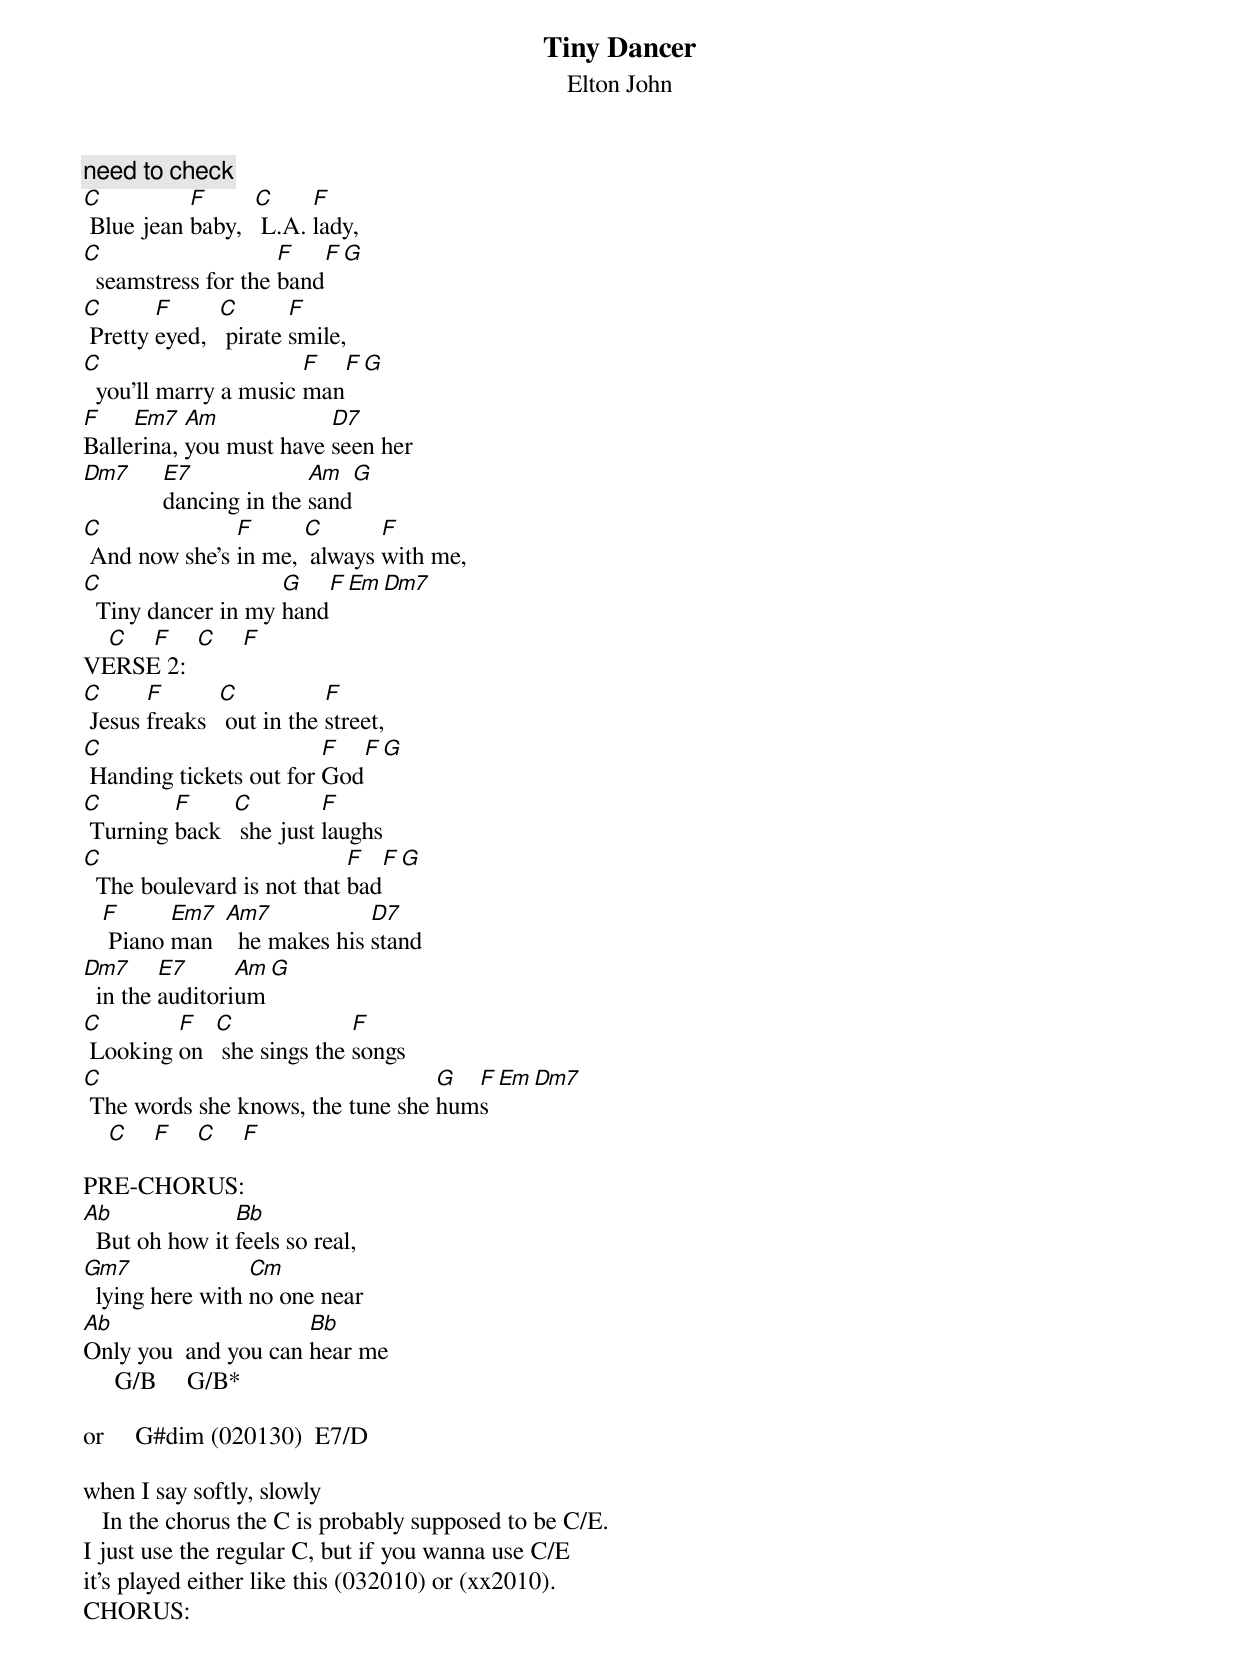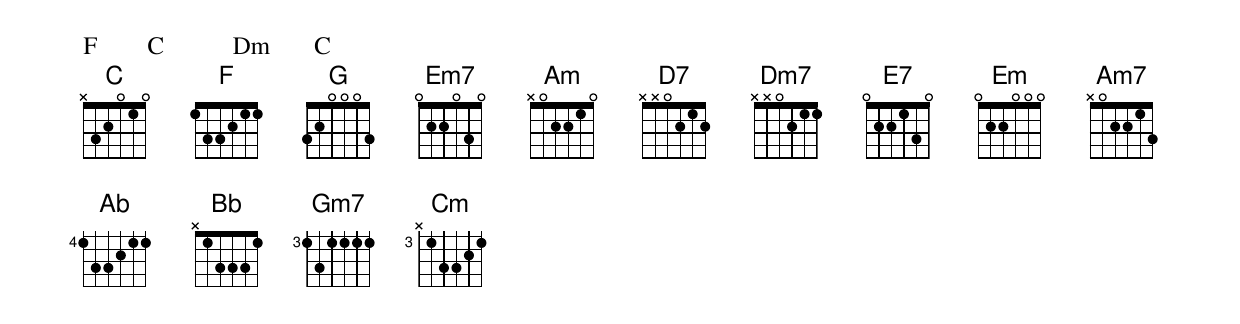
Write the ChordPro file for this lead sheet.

{title: Tiny Dancer}
{subtitle: Elton John}

{c: need to check}
[C] Blue jean [F]baby,  [C] L.A. [F]lady,
[C]  seamstress for the [F]band[F][G]
[C] Pretty [F]eyed,  [C] pirate [F]smile,
[C]  you'll marry a music [F]man[F][G]
[F]Balle[Em7]rina, [Am]you must have [D7]seen her
[Dm7]     [E7]dancing in the [Am]sand[G]
[C] And now she's [F]in me, [C] always [F]with me,
[C]  Tiny dancer in my [G]hand[F][Em][Dm7]
	   [C]    [F]    [C]    [F]
VERSE 2:
[C] Jesus [F]freaks  [C] out in the [F]street,
[C] Handing tickets out for [F]God[F][G]
[C] Turning [F]back  [C] she just [F]laughs
[C]  The boulevard is not that [F]bad[F][G]
   [F] Piano [Em7]man  [Am7]  he makes his [D7]stand
[Dm7]  in the [E7]auditori[Am]um[G]
[C] Looking [F]on  [C] she sings the [F]songs
[C] The words she knows, the tune she [G]hum[F]s[Em][Dm7]
	   [C]    [F]    [C]    [F]

PRE-CHORUS:
[Ab]  But oh how it [Bb]feels so real,
[Gm7]  lying here with [Cm]no one near
[Ab]Only you  and you can [Bb]hear me
		   G/B     G/B*

or     G#dim (020130)  E7/D

when I say softly, slowly
   In the chorus the C is probably supposed to be C/E.
I just use the regular C, but if you wanna use C/E
it's played either like this (032010) or (xx2010).
CHORUS:

F        C           Dm       C
